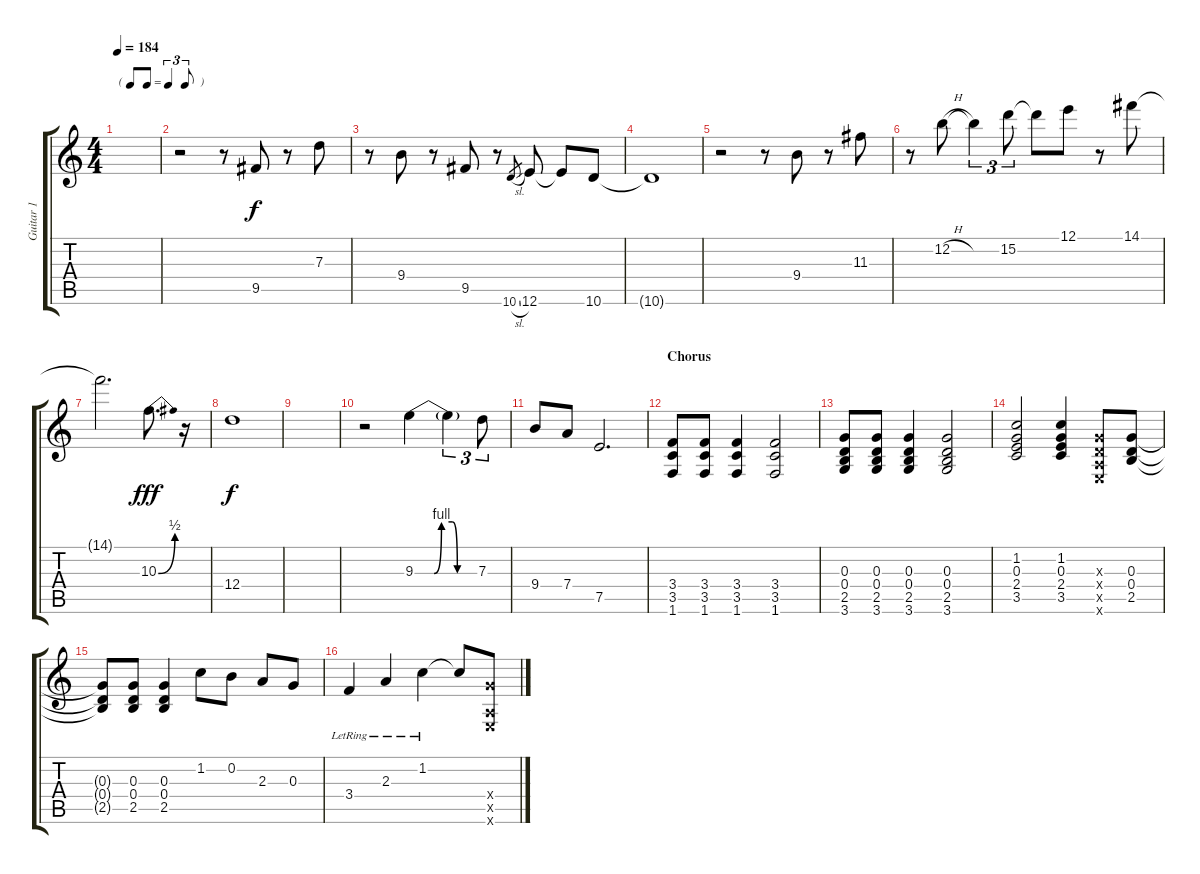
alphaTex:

\track ("Guitar 1" "Guitar 1") {instrument electricguitarjazz}
\staff {score tabs}
\tuning (E4 B3 G3 D3 A2 E2) {hide}
\ts (4 4)
\tf triplet8th
\tempo 184
\clef g2
\ks c
|
r.2 r.8 9.5.8{dy f} r.8 7.3.8 |
r.8 9.4.8 r.8 9.5.8 r.8 10.6{sl}.8{gr} 12.6.8 12.6{t}.8 10.6.8 |
10.6{t}.1 |
r.2 r.8 9.4.8 r.8 11.3.8 |
r.8 12.2{h}.8 12.2{t}.4{tu (3 2)} 15.2.8{tu (3 2)} 15.2{t}.8 12.1.8 r.8 14.1.8 |
14.1{t}.2{d} 10.3{be (bend 0 0 60 2)}.8{d dy fff} r.16 |
12.4.1{dy f} |
|
r.2 9.3{be (custom 0 0 18 0 25 4 35 4 40 0 60 0)}.4 9.3{t}.4{tu (3 2)} 7.3.8{tu (3 2)} |
9.4.8 7.4.8 7.5.2{d} |
\section ("" "Chorus")
(3.4 3.5 1.6).8{volume 7} (3.4 3.5 1.6).8 (3.4 3.5 1.6).4 (3.4 3.5 1.6).2 |
(0.3 0.4 2.5 3.6).8 (0.3 0.4 2.5 3.6).8 (0.3 0.4 2.5 3.6).4 (0.3 0.4 2.5 3.6).2 |
(1.2 0.3 2.4 3.5).2 (1.2 0.3 2.4 3.5).4 (0.3{x} 0.4{x} 0.5{x} 0.6{x}).8 (0.3 0.4 2.5).8 |
(0.3{t} 0.4{t} 2.5{t}).8 (0.3 0.4 2.5).8 (0.3 0.4 2.5).4 1.2.8 0.2.8 2.3.8 0.3.8 |
3.4{lr}.4 2.3{lr}.4 1.2{lr}.4 1.2{t}.8 (5.4{x} 0.5{x} 0.6{x}).8
